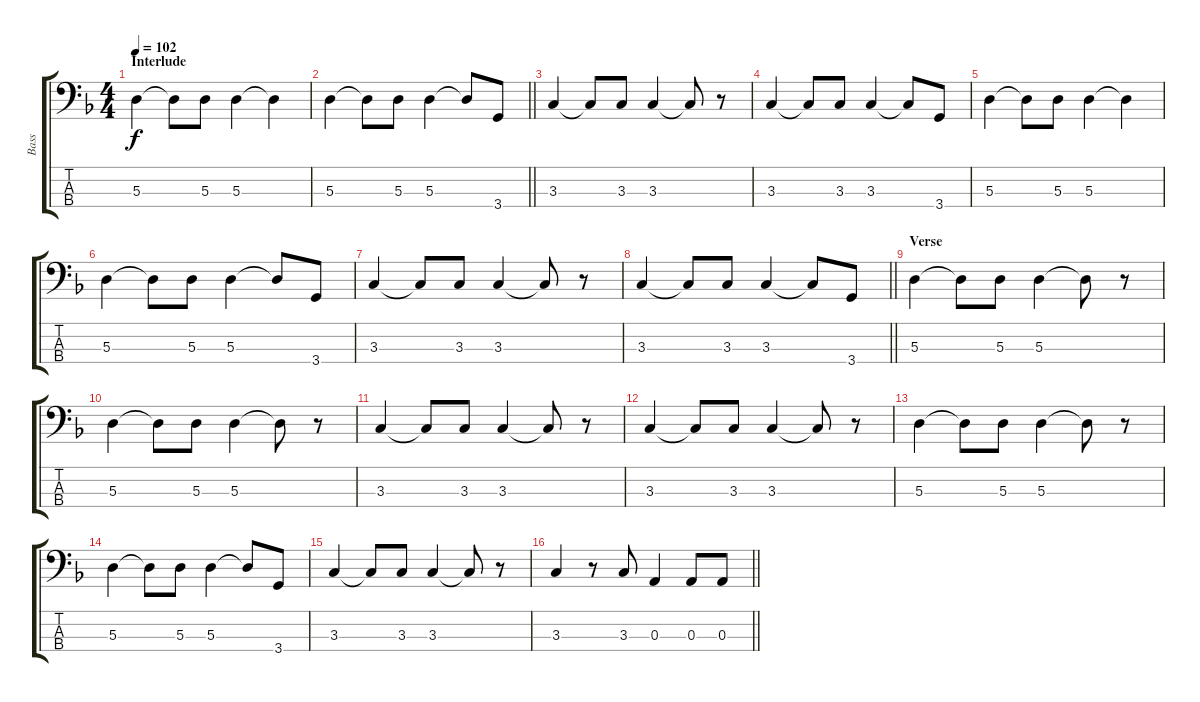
\track ("Bass" "Bass") {instrument electricbassfinger}
\staff {score tabs}
\tuning (G2 D2 A1 E1) {hide}
\ts (4 4)
\section ("" "Interlude")
\tempo 102
\clef f4
\ks dminor
5.3.4{dy f} 5.3{t}.8 5.3.8 5.3.4 5.3{t}.4 |
\barLineRight lightlight
5.3.4 5.3{t}.8 5.3.8 5.3.4 5.3{t}.8 3.4.8 |
3.3.4 3.3{t}.8 3.3.8 3.3.4 3.3{t}.8 r.8 |
3.3.4 3.3{t}.8 3.3.8 3.3.4 3.3{t}.8 3.4.8 |
5.3.4 5.3{t}.8 5.3.8 5.3.4 5.3{t}.4 |
5.3.4 5.3{t}.8 5.3.8 5.3.4 5.3{t}.8 3.4.8 |
3.3.4 3.3{t}.8 3.3.8 3.3.4 3.3{t}.8 r.8 |
\barLineRight lightlight
3.3.4 3.3{t}.8 3.3.8 3.3.4 3.3{t}.8 3.4.8 |
\section ("" "Verse")
5.3.4 5.3{t}.8 5.3.8 5.3.4 5.3{t}.8 r.8 |
5.3.4 5.3{t}.8 5.3.8 5.3.4 5.3{t}.8 r.8 |
3.3.4 3.3{t}.8 3.3.8 3.3.4 3.3{t}.8 r.8 |
3.3.4 3.3{t}.8 3.3.8 3.3.4 3.3{t}.8 r.8 |
5.3.4 5.3{t}.8 5.3.8 5.3.4 5.3{t}.8 r.8 |
5.3.4 5.3{t}.8 5.3.8 5.3.4 5.3{t}.8 3.4.8 |
3.3.4 3.3{t}.8 3.3.8 3.3.4 3.3{t}.8 r.8 |
\barLineRight lightlight
3.3.4 r.8 3.3.8 0.3.4 0.3.8 0.3.8
